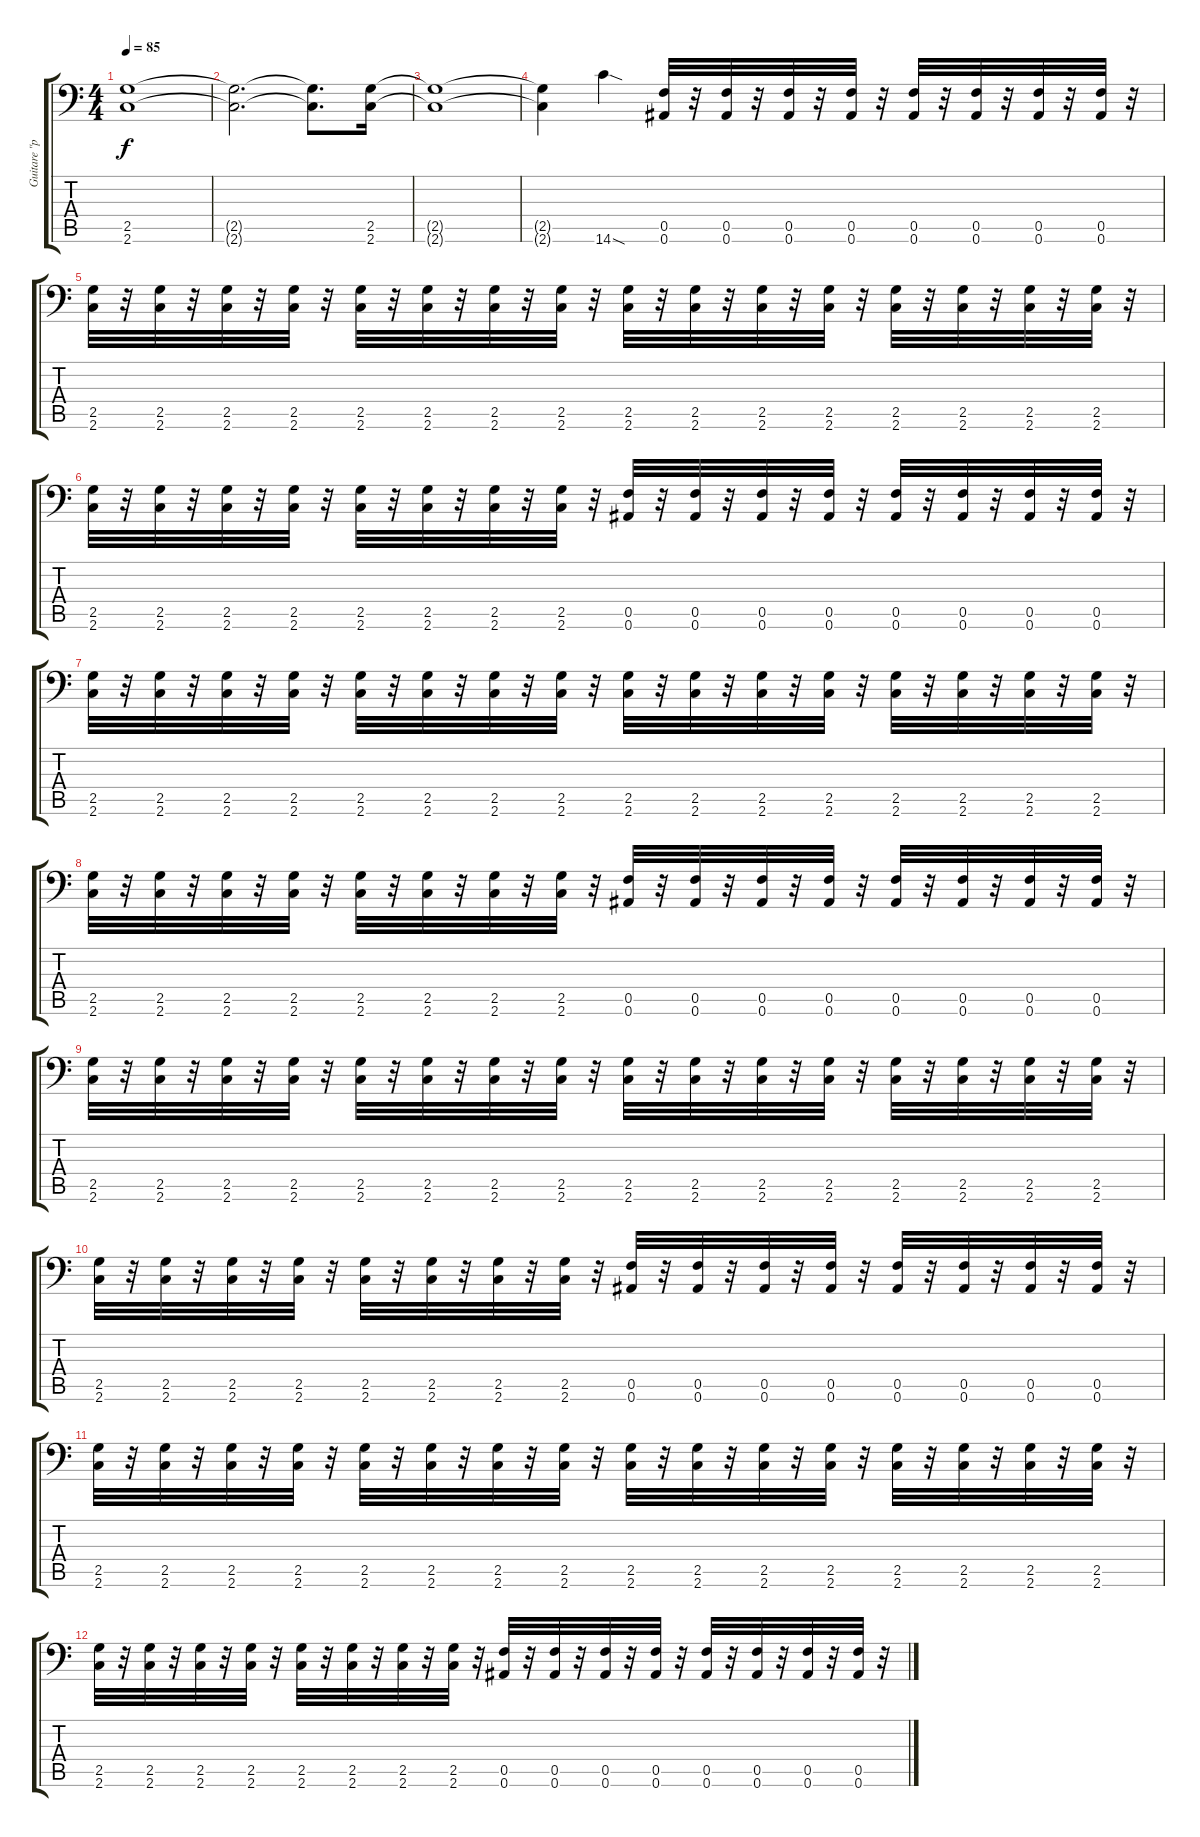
\track ("Guitare \"pont\" (accordage plus grave)" "Guitare \"p") {instrument distortionguitar}
\staff {score tabs}
\tuning (C4 G3 Eb3 Bb2 F2 Bb1) {hide}
\ts (4 4)
\tempo 85
\clef f4
\ks c
(2.5 2.6).1{dy f} |
(2.5{t} 2.6{t}).2{d} (2.5{t} 2.6{t}).8{d} (2.5 2.6).16 |
(2.5{t} 2.6{t}).1 |
(2.5{t} 2.6{t}).4 14.6{sod}.4 (0.5 0.6).32 r.32 (0.5 0.6).32 r.32 (0.5 0.6).32 r.32 (0.5 0.6).32 r.32 (0.5 0.6).32 r.32 (0.5 0.6).32 r.32 (0.5 0.6).32 r.32 (0.5 0.6).32 r.32 |
(2.5 2.6).32 r.32 (2.5 2.6).32 r.32 (2.5 2.6).32 r.32 (2.5 2.6).32 r.32 (2.5 2.6).32 r.32 (2.5 2.6).32 r.32 (2.5 2.6).32 r.32 (2.5 2.6).32 r.32 (2.5 2.6).32 r.32 (2.5 2.6).32 r.32 (2.5 2.6).32 r.32 (2.5 2.6).32 r.32 (2.5 2.6).32 r.32 (2.5 2.6).32 r.32 (2.5 2.6).32 r.32 (2.5 2.6).32 r.32 |
(2.5 2.6).32 r.32 (2.5 2.6).32 r.32 (2.5 2.6).32 r.32 (2.5 2.6).32 r.32 (2.5 2.6).32 r.32 (2.5 2.6).32 r.32 (2.5 2.6).32 r.32 (2.5 2.6).32 r.32 (0.5 0.6).32 r.32 (0.5 0.6).32 r.32 (0.5 0.6).32 r.32 (0.5 0.6).32 r.32 (0.5 0.6).32 r.32 (0.5 0.6).32 r.32 (0.5 0.6).32 r.32 (0.5 0.6).32 r.32 |
(2.5 2.6).32 r.32 (2.5 2.6).32 r.32 (2.5 2.6).32 r.32 (2.5 2.6).32 r.32 (2.5 2.6).32 r.32 (2.5 2.6).32 r.32 (2.5 2.6).32 r.32 (2.5 2.6).32 r.32 (2.5 2.6).32 r.32 (2.5 2.6).32 r.32 (2.5 2.6).32 r.32 (2.5 2.6).32 r.32 (2.5 2.6).32 r.32 (2.5 2.6).32 r.32 (2.5 2.6).32 r.32 (2.5 2.6).32 r.32 |
(2.5 2.6).32 r.32 (2.5 2.6).32 r.32 (2.5 2.6).32 r.32 (2.5 2.6).32 r.32 (2.5 2.6).32 r.32 (2.5 2.6).32 r.32 (2.5 2.6).32 r.32 (2.5 2.6).32 r.32 (0.5 0.6).32 r.32 (0.5 0.6).32 r.32 (0.5 0.6).32 r.32 (0.5 0.6).32 r.32 (0.5 0.6).32 r.32 (0.5 0.6).32 r.32 (0.5 0.6).32 r.32 (0.5 0.6).32 r.32 |
(2.5 2.6).32 r.32 (2.5 2.6).32 r.32 (2.5 2.6).32 r.32 (2.5 2.6).32 r.32 (2.5 2.6).32 r.32 (2.5 2.6).32 r.32 (2.5 2.6).32 r.32 (2.5 2.6).32 r.32 (2.5 2.6).32 r.32 (2.5 2.6).32 r.32 (2.5 2.6).32 r.32 (2.5 2.6).32 r.32 (2.5 2.6).32 r.32 (2.5 2.6).32 r.32 (2.5 2.6).32 r.32 (2.5 2.6).32 r.32 |
(2.5 2.6).32 r.32 (2.5 2.6).32 r.32 (2.5 2.6).32 r.32 (2.5 2.6).32 r.32 (2.5 2.6).32 r.32 (2.5 2.6).32 r.32 (2.5 2.6).32 r.32 (2.5 2.6).32 r.32 (0.5 0.6).32 r.32 (0.5 0.6).32 r.32 (0.5 0.6).32 r.32 (0.5 0.6).32 r.32 (0.5 0.6).32 r.32 (0.5 0.6).32 r.32 (0.5 0.6).32 r.32 (0.5 0.6).32 r.32 |
(2.5 2.6).32 r.32 (2.5 2.6).32 r.32 (2.5 2.6).32 r.32 (2.5 2.6).32 r.32 (2.5 2.6).32 r.32 (2.5 2.6).32 r.32 (2.5 2.6).32 r.32 (2.5 2.6).32 r.32 (2.5 2.6).32 r.32 (2.5 2.6).32 r.32 (2.5 2.6).32 r.32 (2.5 2.6).32 r.32 (2.5 2.6).32 r.32 (2.5 2.6).32 r.32 (2.5 2.6).32 r.32 (2.5 2.6).32 r.32 |
(2.5 2.6).32 r.32 (2.5 2.6).32 r.32 (2.5 2.6).32 r.32 (2.5 2.6).32 r.32 (2.5 2.6).32 r.32 (2.5 2.6).32 r.32 (2.5 2.6).32 r.32 (2.5 2.6).32 r.32 (0.5 0.6).32 r.32 (0.5 0.6).32 r.32 (0.5 0.6).32 r.32 (0.5 0.6).32 r.32 (0.5 0.6).32 r.32 (0.5 0.6).32 r.32 (0.5 0.6).32 r.32 (0.5 0.6).32 r.32
